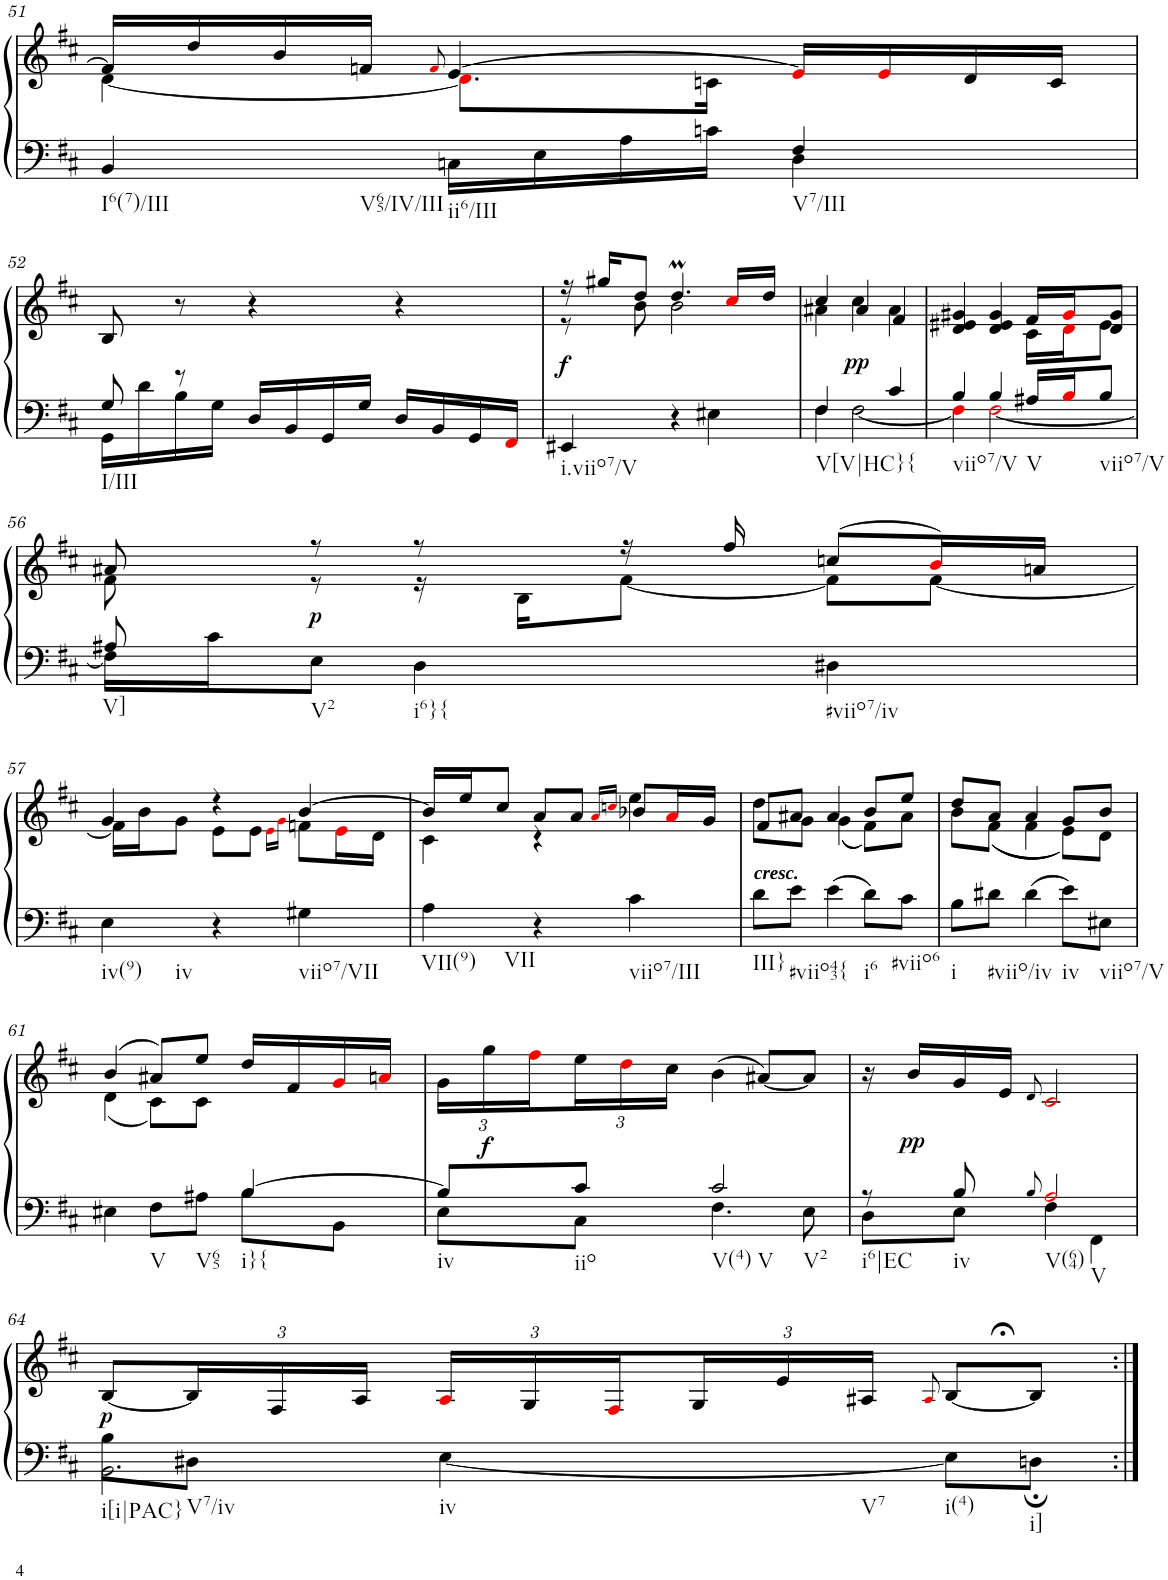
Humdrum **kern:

**kern	**kern	**dynam
*part1	*part1	*part1
*staff2	*staff1	*staff1/2
*I"Piano	*	*
*I'Pno.	*	*
!!LO:PB:g=z
*clefG2	*clefG2	*
*k[f#c#]	*k[f#c#]	*
*M3/4	*M3/4	*
=51	=51	=51
*^	*^	*
!LO:TX:b:t=I6(7)/III	!	!	!	!
!LO:TX:b:t=V65/IV/III	!	!	!	!
4BB/	2ryy	16f#/LL]	[4d\	.
.	.	16dd/	.	.
.	.	16b/	.	.
.	.	16fn/JJ	.	.
.	.	8qfi/	.	.
!LO:TX:b:t=ii6/III	!	!	!	!
16Cn\LL	.	[4e/	8.di\L]	.
16E\	.	.	.	.
16A\	.	.	.	.
16cn\JJ	.	.	16cn\Jk	.
!LO:TX:b:t=V7/III	!	!	!	!
4F#/	4D\	16ei/LL]	4ryy	.
.	.	16ei/	.	.
.	.	16d/	.	.
.	.	16c/JJ	.	.
*	*	*v	*v	*
!!LO:LB:g=z
=52	=52	=52	=52
!LO:TX:b:t=I/III	!	!	!
8G/	16GG\LL	8B/	.
.	16d\	.	.
8r	16B\	8r	.
.	16G\JJ	.	.
16D/LL	2ryy	4r	.
16BB/	.	.	.
16GG/	.	.	.
16G/JJ	.	.	.
16D/LL	.	4r	.
16BB/	.	.	.
16GG/	.	.	.
16FF#i/JJ	.	.	.
*v	*v	*	*
=53	=53	=53
*	*^	*
!LO:TX:b:t=i.viio7/V	!	!	!
!	!	!	!LO:DY:b
4EE#X/	16r	8r	f
.	16gg#X/KL	.	.
.	8dd/J	8b\	.
4r	4.ddM/	2b\	.
4E#X\	.	.	.
.	16cc#i/LL	.	.
.	16dd/JJ	.	.
=54	=54	=54	=54
*^	*	*	*
!LO:TX:b:t=V[V|HC}{	!	!	!	!
4F#/	4F#\	4cc#/	4a#X\	.
!	!	!	!	!LO:DY:b
4ryy	[2F#\	4a#/	4cc#\	pp
4c#/	.	4f#/	4a#\	.
=55	=55	=55	=55	=55
!LO:TX:b:t=viio7/V	!	!	!	!
4B/	4F#i\]	4d/ 4e#X/ 4g#X/	2ryy	.
4B/	[2F#i\	4d/ 4e#/ 4g#/	.	.
!LO:TX:b:t=V	!	!	!	!
16A#X/LL	.	16f#/LL	16c#\LL	.
16Bi/J	.	16g#i/J	16di\J	.
!LO:TX:b:t=viio7/V	!	!	!	!
8B/J	.	8d/ 8g#/J	8e#\J	.
!!LO:LB:g=z	!!
=56	=56	=56	=56	=56
!LO:TX:b:t=V]	!	!	!	!
8A#X/	16F#\LL]	8a#X/	8f#\	.
.	16c#\J	.	.	.
!LO:TX:b:t=V2	!	!	!	!
!	!	!	!	!LO:DY:b
8ryy	8E\J	8r	8r	p
!LO:TX:b:t=i6}{	!	!	!	!
4ryy	4D\	8r	16r	.
.	.	.	16B\KL	.
.	.	16r	[8f#\J	.
.	.	16ff#/	.	.
!LO:TX:b:t=#viio7/iv	!	!	!	!
4ryy	4D#X\	(8ccn/L	8f#\L]	.
.	.	16bi/L)	[8f#\J	.
.	.	16an/JJ	.	.
*v	*v	*	*	*
!!LO:LB:g=z	!!
=57	=57	=57	=57
!LO:TX:b:t=iv(9)	!	!	!
!LO:TX:b:t=iv	!	!	!
4E\	4g/	16f#\LL]	.
.	.	16b\J	.
.	.	8g\J	.
4r	4r	8e\L	.
.	.	8e\J	.
.	.	16qei\LL	.
.	.	16qgi\JJ	.
!LO:TX:b:t=viio7/VII	!	!	!
4G#X\	[4b/	8fn\L	.
.	.	16ei\L	.
.	.	16d\JJ	.
=58	=58	=58	=58
!LO:TX:b:t=VII(9)	!	!	!
!LO:TX:b:t=VII	!	!	!
4A\	16b/LL]	4c#\	.
.	16ee/J	.	.
.	8cc#/J	.	.
4r	8a/L	4r	.
.	8a/J	.	.
.	16qai/LL	.	.
.	16qccni/JJ	.	.
!LO:TX:b:t=viio7/III	!	!	!
4c#\	8b-X/L	4ee\	.
.	16ai/L	.	.
.	16g/JJ	.	.
=59	=59	=59	=59
!	!LO:TX:b:Bi:t=cresc.	!	!
!LO:TX:b:t=III}	!	!	!
8d\L	8f#/L	8dd\L	.
!LO:TX:b:t=#viio43{	!	!	!
8e\J	8a#X/J	8g\J	.
4e\	4a#/	((4g\	.
!LO:TX:b:t=i6	!	!	!
8d\L	8b/L	8f#\L))	.
!LO:TX:b:t=#viio6	!	!	!
8c#\J	8ee/J	8a#\J	.
=60	=60	=60	=60
!LO:TX:b:t=i	!	!	!
8B\L	8dd/L	8b\L	.
!LO:TX:b:t=#viio/iv	!	!	!
8d#X\J	8a/J	((8f#\J	.
4d#\	4a/	4f#\	.
!LO:TX:b:t=iv	!	!	!
8e\L	8g/L	8e\L))	.
!LO:TX:b:t=viio7/V	!	!	!
8E#X\J	8b/J	8d\J	.
!!LO:LB:g=z	!!
=61	=61	=61	=61
*^	*	*	*
4E#X\	2ryy	(4b/	(4d\	.
!LO:TX:b:t=V	!	!	!	!
8F#\L	.	8a#X/L)	8c#\L)	.
!LO:TX:b:t=V65	!	!	!	!
8A#X\J	.	8ee/J	8c#\J	.
!LO:TX:b:t=i}{	!	!	!	!
[4B/	8B\L	16dd/LL	4ryy	.
.	.	16f#/	.	.
.	8BB\J	16gi/	.	.
.	.	16ani/JJ	.	.
*	*	*v	*v	*
=62	=62	=62	=62
*	*	*Xbrackettup	*
!LO:TX:b:t=iv	!	!	!
8B/L]	8E\L	24g\LL	.
!	!	!	!LO:DY:b
.	.	24gg\	f
.	.	24ff#i\	.
!LO:TX:b:t=iio	!	!	!
8c#/J	8C#\J	24ee\	.
.	.	24ddi\	.
.	.	24cc#\JJ	.
!LO:TX:b:t=V(4)	!	!	!
!LO:TX:b:t=V	!	!	!
!LO:TX:b:t=V2	!	!	!
2c#/	4.F#\	(4b\	.
.	.	[8a#X/L)	.
.	8E\	8a#/J]	.
=63	=63	=63	=63
!LO:TX:b:t=i6|EC	!	!	!
8r	8D\L	16r	.
!	!	!	!LO:DY:b
.	.	16b/LL	pp
!LO:TX:b:t=iv	!	!	!
8B/	8E\J	16g/	.
.	.	16e/JJ	.
8qB/	.	8qd/	.
!LO:TX:b:t=V(64)	!	!	!
!LO:TX:b:t=V	!	!	!
2Ai/	4F#\	2c#i/	.
.	4FF#\	.	.
!!LO:LB:g=z
=64	=64	=64	=64
!LO:TX:b:t=i[i|PAC}	!	!	!
!LO:TX:b:t=V7/iv	!	!	!
!LO:TX:b:t=iv	!	!	!
!LO:TX:b:t=V7	!	!	!
!LO:TX:b:t=i(4)	!	!	!
!LO:TX:b:t=i]	!	!	!
!	!	!	!LO:DY:b
2.BB\	8B\L	[8B/L	p
.	8D#X\J	24B/L]	.
.	.	24F#/	.
.	.	24A/JJ	.
.	[4E\	24Ai/LL	.
.	.	24G/	.
.	.	24F#i/	.
.	.	24G/	.
.	.	24e/	.
.	.	24A#X/JJ	.
.	.	8qA#i/	.
.	8E\L]	[8B;</L	.
.	8Dn;\J	8B/J]	.
*v	*v	*	*
=:|!	=:|!	=:|!
*-	*-	*-
